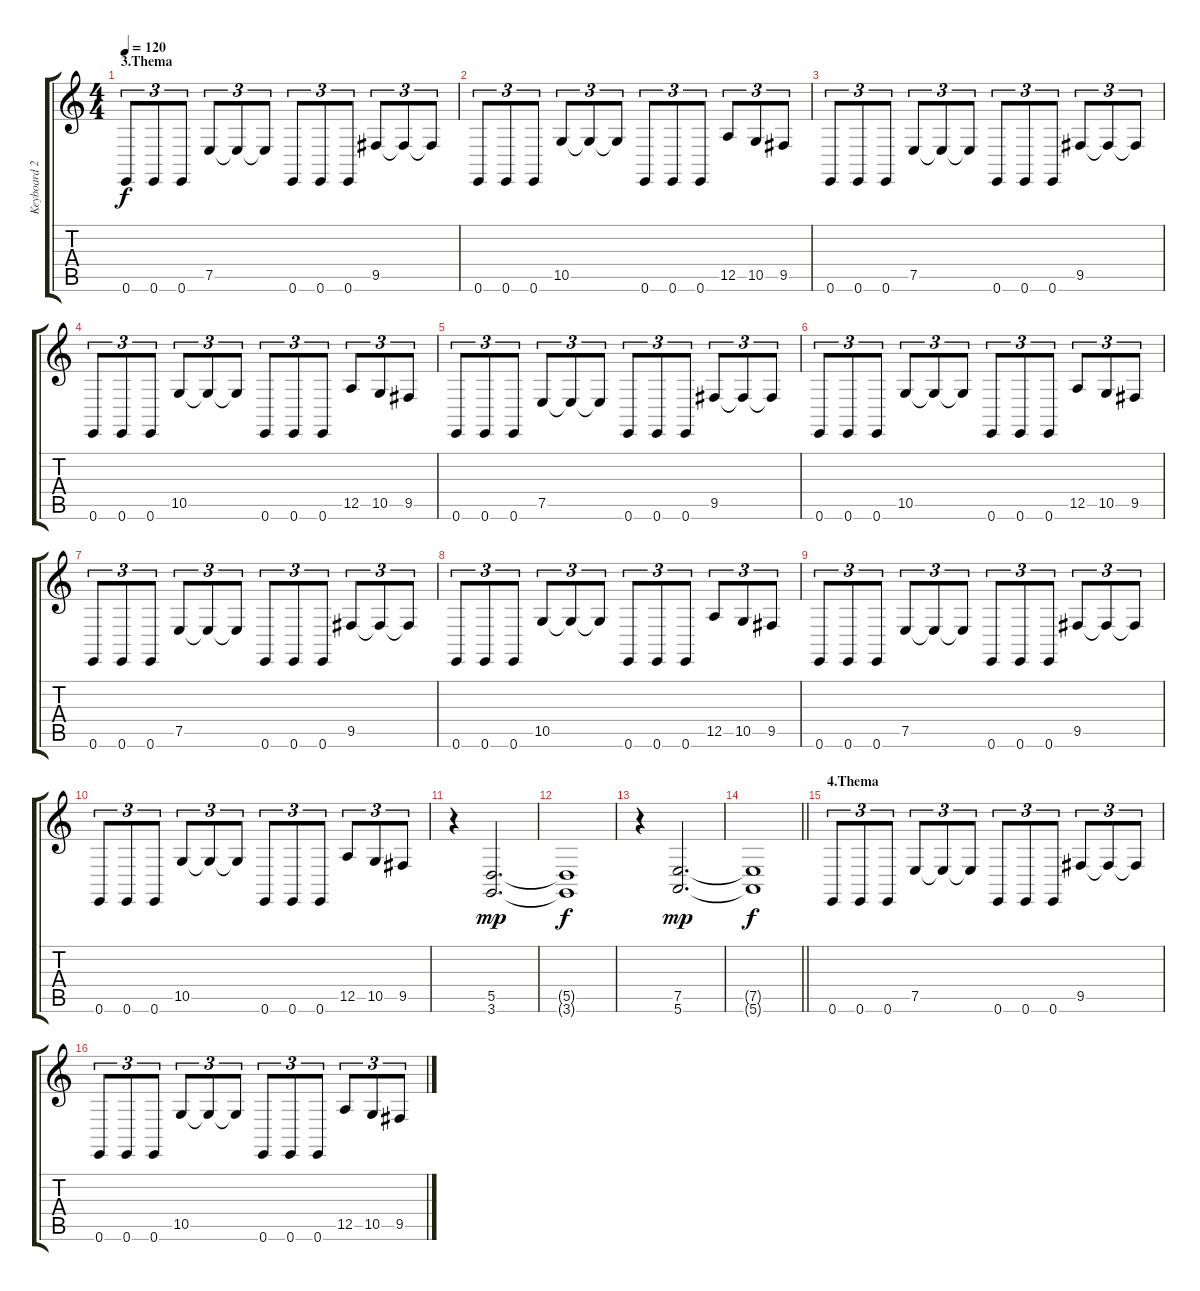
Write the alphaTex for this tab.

\track ("Keyboard 2" "Keyboard 2") {instrument pad4choir}
\staff {score tabs}
\tuning (E4 B3 G3 D3 A2 E2) {hide}
\ts (4 4)
\section ("" "3.Thema")
\tempo 120
\clef g2
\ks c
0.6.8{tu (3 2) dy f} 0.6.8{tu (3 2)} 0.6.8{tu (3 2)} 7.5.8{tu (3 2)} 7.5{t}.8{tu (3 2)} 7.5{t}.8{tu (3 2)} 0.6.8{tu (3 2)} 0.6.8{tu (3 2)} 0.6.8{tu (3 2)} 9.5.8{tu (3 2)} 9.5{t}.8{tu (3 2)} 9.5{t}.8{tu (3 2)} |
0.6.8{tu (3 2)} 0.6.8{tu (3 2)} 0.6.8{tu (3 2)} 10.5.8{tu (3 2)} 10.5{t}.8{tu (3 2)} 10.5{t}.8{tu (3 2)} 0.6.8{tu (3 2)} 0.6.8{tu (3 2)} 0.6.8{tu (3 2)} 12.5.8{tu (3 2)} 10.5.8{tu (3 2)} 9.5.8{tu (3 2)} |
0.6.8{tu (3 2)} 0.6.8{tu (3 2)} 0.6.8{tu (3 2)} 7.5.8{tu (3 2)} 7.5{t}.8{tu (3 2)} 7.5{t}.8{tu (3 2)} 0.6.8{tu (3 2)} 0.6.8{tu (3 2)} 0.6.8{tu (3 2)} 9.5.8{tu (3 2)} 9.5{t}.8{tu (3 2)} 9.5{t}.8{tu (3 2)} |
0.6.8{tu (3 2)} 0.6.8{tu (3 2)} 0.6.8{tu (3 2)} 10.5.8{tu (3 2)} 10.5{t}.8{tu (3 2)} 10.5{t}.8{tu (3 2)} 0.6.8{tu (3 2)} 0.6.8{tu (3 2)} 0.6.8{tu (3 2)} 12.5.8{tu (3 2)} 10.5.8{tu (3 2)} 9.5.8{tu (3 2)} |
0.6.8{tu (3 2)} 0.6.8{tu (3 2)} 0.6.8{tu (3 2)} 7.5.8{tu (3 2)} 7.5{t}.8{tu (3 2)} 7.5{t}.8{tu (3 2)} 0.6.8{tu (3 2)} 0.6.8{tu (3 2)} 0.6.8{tu (3 2)} 9.5.8{tu (3 2)} 9.5{t}.8{tu (3 2)} 9.5{t}.8{tu (3 2)} |
0.6.8{tu (3 2)} 0.6.8{tu (3 2)} 0.6.8{tu (3 2)} 10.5.8{tu (3 2)} 10.5{t}.8{tu (3 2)} 10.5{t}.8{tu (3 2)} 0.6.8{tu (3 2)} 0.6.8{tu (3 2)} 0.6.8{tu (3 2)} 12.5.8{tu (3 2)} 10.5.8{tu (3 2)} 9.5.8{tu (3 2)} |
0.6.8{tu (3 2)} 0.6.8{tu (3 2)} 0.6.8{tu (3 2)} 7.5.8{tu (3 2)} 7.5{t}.8{tu (3 2)} 7.5{t}.8{tu (3 2)} 0.6.8{tu (3 2)} 0.6.8{tu (3 2)} 0.6.8{tu (3 2)} 9.5.8{tu (3 2)} 9.5{t}.8{tu (3 2)} 9.5{t}.8{tu (3 2)} |
0.6.8{tu (3 2)} 0.6.8{tu (3 2)} 0.6.8{tu (3 2)} 10.5.8{tu (3 2)} 10.5{t}.8{tu (3 2)} 10.5{t}.8{tu (3 2)} 0.6.8{tu (3 2)} 0.6.8{tu (3 2)} 0.6.8{tu (3 2)} 12.5.8{tu (3 2)} 10.5.8{tu (3 2)} 9.5.8{tu (3 2)} |
0.6.8{tu (3 2)} 0.6.8{tu (3 2)} 0.6.8{tu (3 2)} 7.5.8{tu (3 2)} 7.5{t}.8{tu (3 2)} 7.5{t}.8{tu (3 2)} 0.6.8{tu (3 2)} 0.6.8{tu (3 2)} 0.6.8{tu (3 2)} 9.5.8{tu (3 2)} 9.5{t}.8{tu (3 2)} 9.5{t}.8{tu (3 2)} |
0.6.8{tu (3 2)} 0.6.8{tu (3 2)} 0.6.8{tu (3 2)} 10.5.8{tu (3 2)} 10.5{t}.8{tu (3 2)} 10.5{t}.8{tu (3 2)} 0.6.8{tu (3 2)} 0.6.8{tu (3 2)} 0.6.8{tu (3 2)} 12.5.8{tu (3 2)} 10.5.8{tu (3 2)} 9.5.8{tu (3 2)} |
r.4 (5.5 3.6).2{d dy mp} |
(5.5{t} 3.6{t}).1{dy f} |
r.4 (7.5 5.6).2{d dy mp} |
\barLineRight lightlight
(7.5{t} 5.6{t}).1{dy f} |
\section ("" "4.Thema")
0.6.8{tu (3 2)} 0.6.8{tu (3 2)} 0.6.8{tu (3 2)} 7.5.8{tu (3 2)} 7.5{t}.8{tu (3 2)} 7.5{t}.8{tu (3 2)} 0.6.8{tu (3 2)} 0.6.8{tu (3 2)} 0.6.8{tu (3 2)} 9.5.8{tu (3 2)} 9.5{t}.8{tu (3 2)} 9.5{t}.8{tu (3 2)} |
0.6.8{tu (3 2)} 0.6.8{tu (3 2)} 0.6.8{tu (3 2)} 10.5.8{tu (3 2)} 10.5{t}.8{tu (3 2)} 10.5{t}.8{tu (3 2)} 0.6.8{tu (3 2)} 0.6.8{tu (3 2)} 0.6.8{tu (3 2)} 12.5.8{tu (3 2)} 10.5.8{tu (3 2)} 9.5.8{tu (3 2)}
